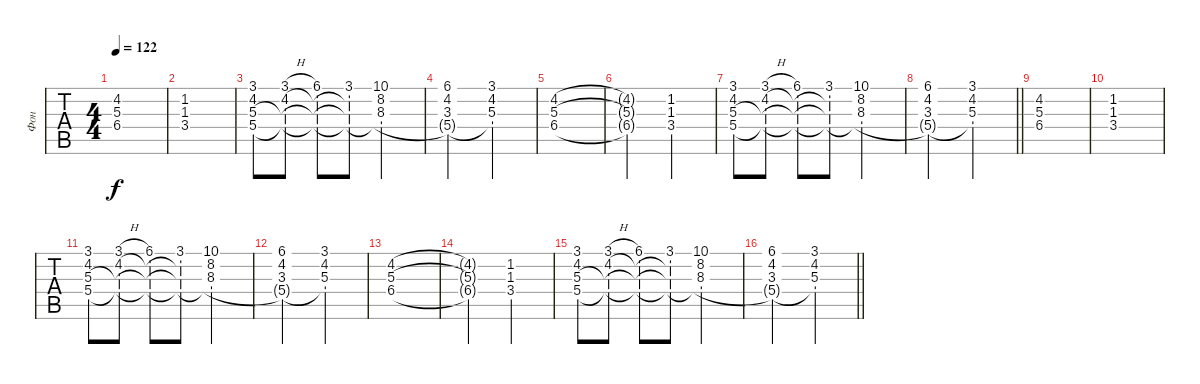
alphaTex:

\track ("Фон" "Фон") {instrument synthstrings2}
\staff {tabs}
\tuning (E4 B3 G3 D3 A2 E2) {hide}
\ts (4 4)
\tempo 122
\clef g2
\ks c
(4.2 5.3 6.4).1{dy f} |
(1.2 1.3 3.4).1 |
(3.1 4.2 5.3 5.4).8 (3.1{h} 4.2 5.3{t} 5.4{t}).8 (6.1 4.2{t} 5.3{t} 5.4{t}).8 (3.1 4.2{t} 5.3{t} 5.4{t}).8 (10.1 8.2 8.3 5.4{t}).2 |
(6.1 4.2 3.3 5.4{t}).2 (3.1 4.2 5.3 5.4{t}).2 |
(4.2 5.3 6.4).1 |
(4.2{t} 5.3{t} 6.4{t}).2 (1.2 1.3 3.4).2 |
(3.1 4.2 5.3 5.4).8 (3.1{h} 4.2 5.3{t} 5.4{t}).8 (6.1 4.2{t} 5.3{t} 5.4{t}).8 (3.1 4.2{t} 5.3{t} 5.4{t}).8 (10.1 8.2 8.3 5.4{t}).2 |
\barLineRight lightlight
(6.1 4.2 3.3 5.4{t}).2 (3.1 4.2 5.3 5.4{t}).2 |
(4.2 5.3 6.4).1 |
(1.2 1.3 3.4).1 |
(3.1 4.2 5.3 5.4).8 (3.1{h} 4.2 5.3{t} 5.4{t}).8 (6.1 4.2{t} 5.3{t} 5.4{t}).8 (3.1 4.2{t} 5.3{t} 5.4{t}).8 (10.1 8.2 8.3 5.4{t}).2 |
(6.1 4.2 3.3 5.4{t}).2 (3.1 4.2 5.3 5.4{t}).2 |
(4.2 5.3 6.4).1 |
(4.2{t} 5.3{t} 6.4{t}).2 (1.2 1.3 3.4).2 |
(3.1 4.2 5.3 5.4).8 (3.1{h} 4.2 5.3{t} 5.4{t}).8 (6.1 4.2{t} 5.3{t} 5.4{t}).8 (3.1 4.2{t} 5.3{t} 5.4{t}).8 (10.1 8.2 8.3 5.4{t}).2 |
\barLineRight lightlight
(6.1 4.2 3.3 5.4{t}).2 (3.1 4.2 5.3 5.4{t}).2
